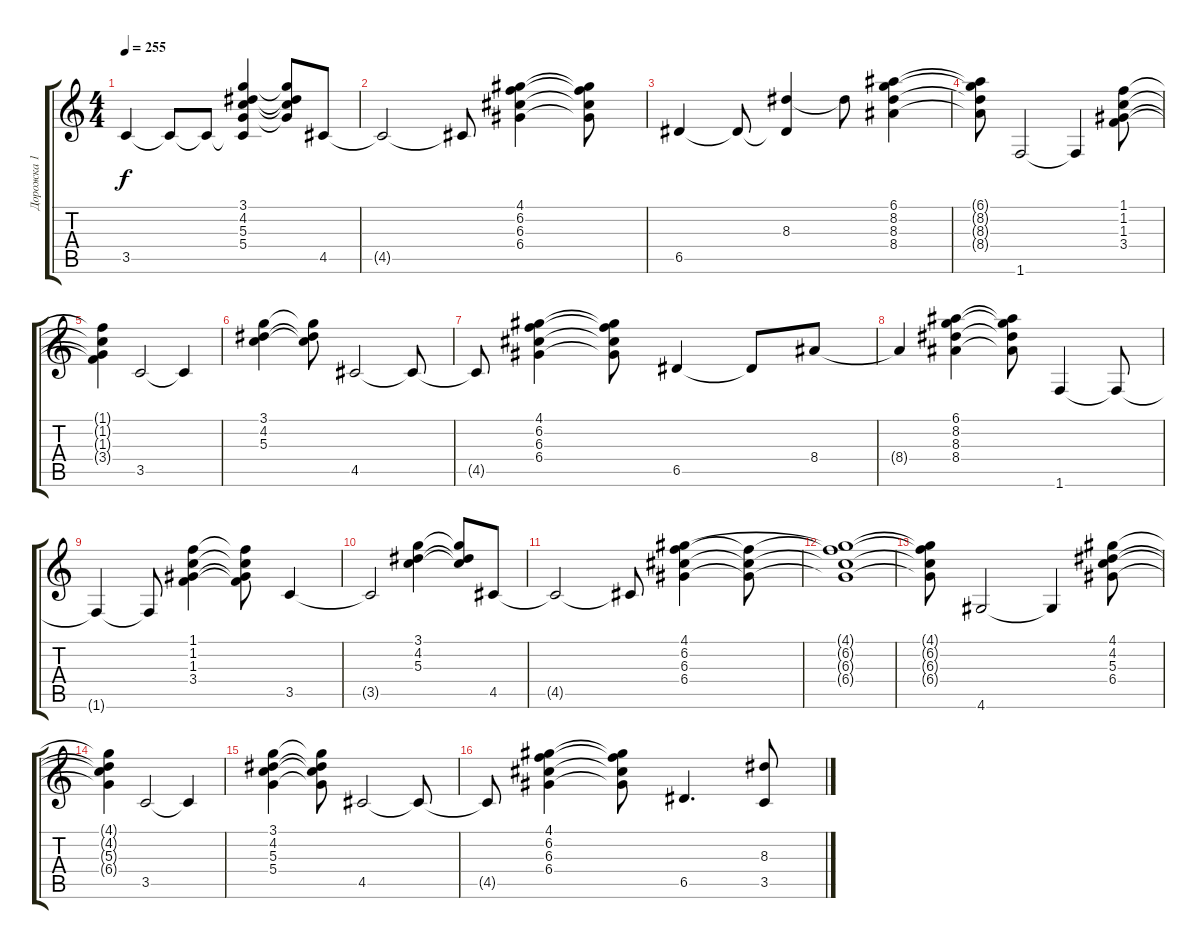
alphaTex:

\track ("Дорожка 1" "Дорожка 1") {instrument acousticguitarsteel}
\staff {score tabs}
\tuning (E4 B3 G3 D3 A2 E2) {hide}
\ts (4 4)
\tempo 255
\clef g2
\ks c
3.5{t}.4{dy f} 3.5{t}.8 3.5{t}.8 (3.1 4.2 5.3 5.4 3.5{t}).4 (3.1{t} 4.2{t} 5.3{t} 5.4{t}).8 4.5.8 |
4.5{t}.2 4.5{t}.8 (4.1 6.2 6.3 6.4).4 (4.1{t} 6.2{t} 6.3{t} 6.4{t}).8 |
6.5.4 6.5{t}.8 (8.3 6.5{t}).4 8.3{t}.8 (6.1 8.2 8.3 8.4).4 |
(6.1{t} 8.2{t} 8.3{t} 8.4{t}).8 1.6.2 1.6{t}.4 (1.1 1.2 1.3 3.4).8 |
(1.1{t} 1.2{t} 1.3{t} 3.4{t}).4 3.5.2 3.5{t}.4 |
(3.1 4.2 5.3).4 (3.1{t} 4.2{t} 5.3{t}).8 4.5.2 4.5{t}.8 |
4.5{t}.8 (4.1 6.2 6.3 6.4).4 (4.1{t} 6.2{t} 6.3{t} 6.4{t}).8 6.5.4 6.5{t}.8 8.4.8 |
8.4{t}.4 (6.1 8.2 8.3 8.4).4 (6.1{t} 8.2{t} 8.3{t} 8.4{t}).8 1.6.4 1.6{t}.8 |
1.6{t}.4 1.6{t}.8 (1.1 1.2 1.3 3.4).4 (1.1{t} 1.2{t} 1.3{t} 3.4{t}).8 3.5.4 |
3.5{t}.2 (3.1 4.2 5.3).4 (3.1{t} 4.2{t} 5.3{t}).8 4.5.8 |
4.5{t}.2 4.5{t}.8 (4.1 6.2 6.3 6.4).4 (6.2{t} 6.3{t} 6.4{t}).8 |
(4.1{t} 6.2{t} 6.3{t} 6.4{t}).1 |
(4.1{t} 6.2{t} 6.3{t} 6.4{t}).8 4.6.2 4.6{t}.4 (4.1 4.2 5.3 6.4).8 |
(4.1{t} 4.2{t} 5.3{t} 6.4{t}).4 3.5.2 3.5{t}.4 |
(3.1 4.2 5.3 5.4).4 (3.1{t} 4.2{t} 5.3{t} 5.4{t}).8 4.5.2 4.5{t}.8 |
4.5{t}.8 (4.1 6.2 6.3 6.4).4 (4.1{t} 6.2{t} 6.3{t} 6.4{t}).8 6.5.4{d} (8.3 3.5).8
